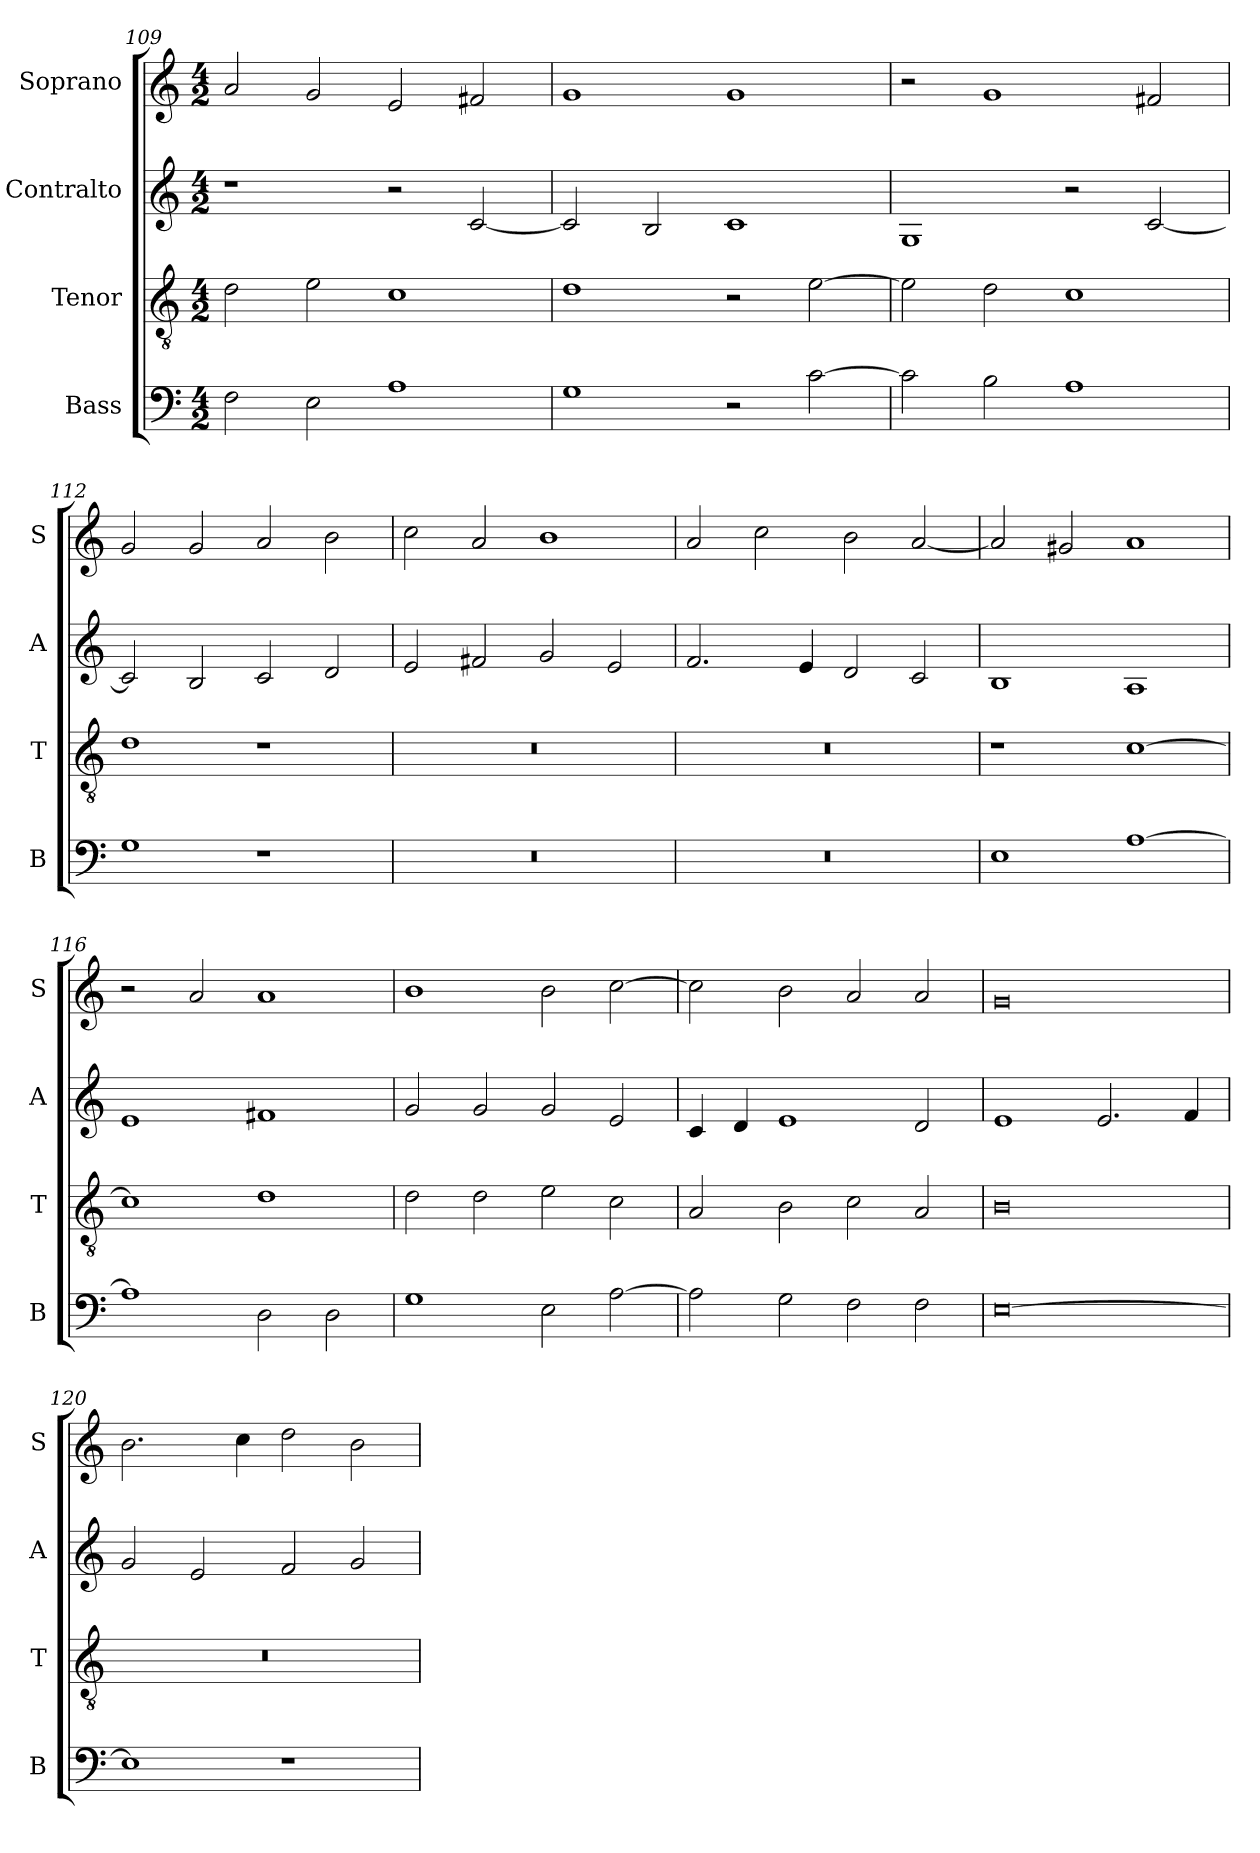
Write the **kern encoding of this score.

**kern	**kern	**kern	**kern
*part4	*part3	*part2	*part1
*staff4	*staff3	*staff2	*staff1
*I"Bass	*I"Tenor	*I"Contralto	*I"Soprano
*I'B	*I'T	*I'A	*I'S
*clefF4	*clefGv2	*clefG2	*clefG2
*k[]	*k[]	*k[]	*k[]
*E:phr	*E:phr	*E:phr	*E:phr
*M4/2	*M4/2	*M4/2	*M4/2
=109	=109	=109	=109
2F	2d	1r	2a
2E	2e	.	2g
1A	1c	2r	2e
.	.	[2c	2f#X
=110	=110	=110	=110
1G	1d	2c]	1g
.	.	2B	.
2r	2r	1c	1g
[2c	[2e	.	.
=111	=111	=111	=111
2c]	2e]	1G	2r
2B	2d	.	1g
1A	1c	2r	.
.	.	[2c	2f#X
=112	=112	=112	=112
1G	1d	2c]	2g
.	.	2B	2g
1r	1r	2c	2a
.	.	2d	2b
=113	=113	=113	=113
0r	0r	2e	2cc
.	.	2f#X	2a
.	.	2g	1b
.	.	2e	.
=114	=114	=114	=114
0r	0r	2.f	2a
.	.	.	2cc
.	.	4e	.
.	.	2d	2b
.	.	2c	[2a
=115	=115	=115	=115
1E	1r	1B	2a]
.	.	.	2g#X
[1A	[1c	1A	1a
=116	=116	=116	=116
1A]	1c]	1e	2r
.	.	.	2a
2D	1d	1f#X	1a
2D	.	.	.
=117	=117	=117	=117
1G	2d	2g	1b
.	2d	2g	.
2E	2e	2g	2b
[2A	2c	2e	[2cc
=118	=118	=118	=118
2A]	2A	4c	2cc]
.	.	4d	.
2G	2B	1e	2b
2F	2c	.	2a
2F	2A	2d	2a
=119	=119	=119	=119
[0E	0B	1e	0g
.	.	2.e	.
.	.	4f	.
=120	=120	=120	=120
1E]	0r	2g	2.b
.	.	2e	.
.	.	.	4cc
1r	.	2f	2dd
.	.	2g	2b
=	=	=	=
*-	*-	*-	*-
